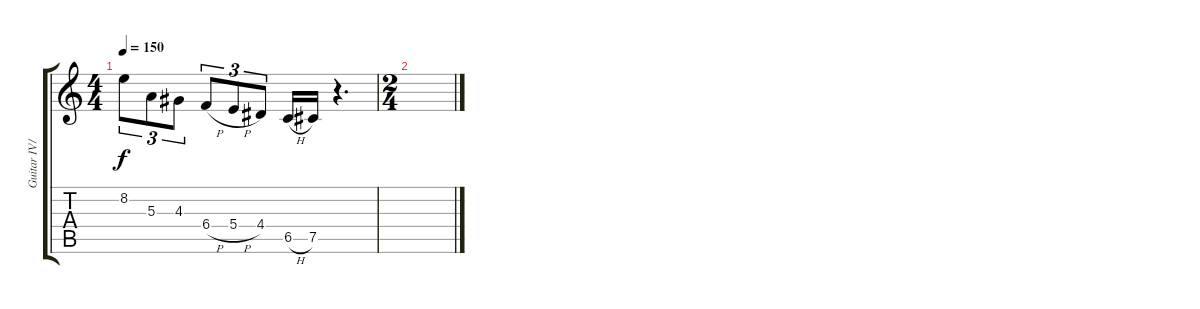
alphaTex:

\track ("Guitar IV/Keys" "Guitar IV/") {instrument distortionguitar}
\staff {score tabs}
\tuning (Db4 Ab3 E3 B2 Gb2 Db2) {hide}
\ts (4 4)
\tempo 150
\clef g2
\ks c
8.2.8{tu (3 2) dy f} 5.3.8{tu (3 2)} 4.3.8{tu (3 2)} 6.4{h}.8{tu (3 2)} 5.4{h}.8{tu (3 2)} 4.4.8{tu (3 2)} 6.5{h}.16 7.5.16 r.4{d} |
\ts (2 4)
